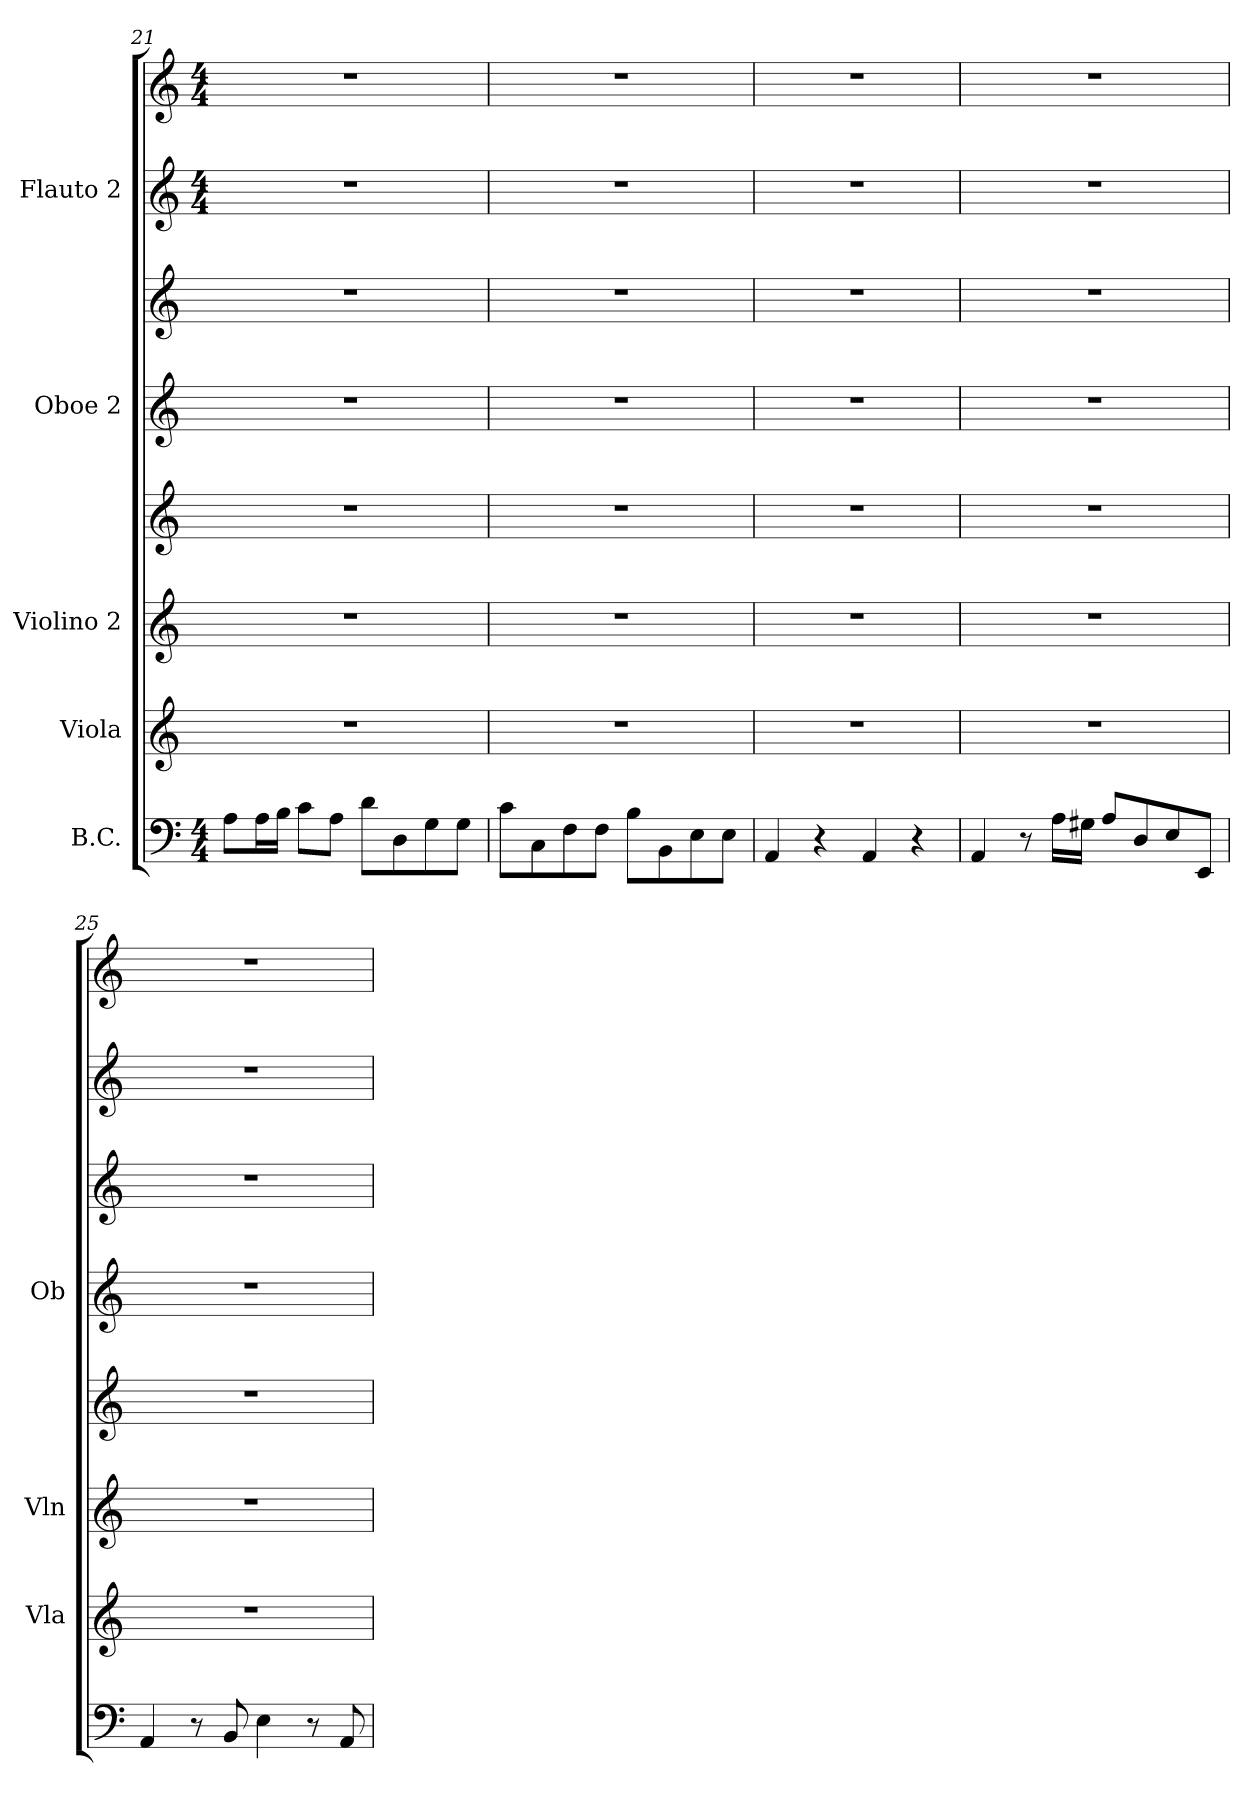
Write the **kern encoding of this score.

**kern	**kern	**kern	**kern	**kern	**kern	**kern	**kern
*part5	*part4	*part3	*part3	*part2	*part2	*part1	*part1
*staff8	*staff7	*staff6	*staff5	*staff4	*staff3	*staff2	*staff1
*I"B.C.	*I"Viola	*I"Violino 2	*	*I"Oboe 2	*	*I"Flauto 2	*
*	*I'Vla	*I'Vln	*	*I'Ob	*	*	*
*clefF4	*clefG2	*clefG2	*clefG2	*clefG2	*clefG2	*clefG2	*clefG2
*k[]	*k[]	*k[]	*k[]	*k[]	*k[]	*k[]	*k[]
*M4/4	*	*	*	*	*	*M4/4	*M4/4
=21	=21	=21	=21	=21	=21	=21	=21
8A\L	1r	1r	1r	1r	1r	1r	1r
16A\L	.	.	.	.	.	.	.
16B\JJ	.	.	.	.	.	.	.
8c\L	.	.	.	.	.	.	.
8A\J	.	.	.	.	.	.	.
8d\L	.	.	.	.	.	.	.
8D\	.	.	.	.	.	.	.
8G\	.	.	.	.	.	.	.
8G\J	.	.	.	.	.	.	.
=22	=22	=22	=22	=22	=22	=22	=22
8c\L	1r	1r	1r	1r	1r	1r	1r
8C\	.	.	.	.	.	.	.
8F\	.	.	.	.	.	.	.
8F\J	.	.	.	.	.	.	.
8B\L	.	.	.	.	.	.	.
8BB\	.	.	.	.	.	.	.
8E\	.	.	.	.	.	.	.
8E\J	.	.	.	.	.	.	.
!!LO:PB:g=z
=23	=23	=23	=23	=23	=23	=23	=23
4AA/	1r	1r	1r	1r	1r	1r	1r
4r	.	.	.	.	.	.	.
4AA/	.	.	.	.	.	.	.
4r	.	.	.	.	.	.	.
=24	=24	=24	=24	=24	=24	=24	=24
4AA/	1r	1r	1r	1r	1r	1r	1r
8r	.	.	.	.	.	.	.
16A\LL	.	.	.	.	.	.	.
16G#X\JJ	.	.	.	.	.	.	.
8A/L	.	.	.	.	.	.	.
8D/	.	.	.	.	.	.	.
8E/	.	.	.	.	.	.	.
8EE/J	.	.	.	.	.	.	.
=25	=25	=25	=25	=25	=25	=25	=25
4AA/	1r	1r	1r	1r	1r	1r	1r
8r	.	.	.	.	.	.	.
8BB/	.	.	.	.	.	.	.
4E\	.	.	.	.	.	.	.
8r	.	.	.	.	.	.	.
8AA/	.	.	.	.	.	.	.
=	=	=	=	=	=	=	=
*-	*-	*-	*-	*-	*-	*-	*-
